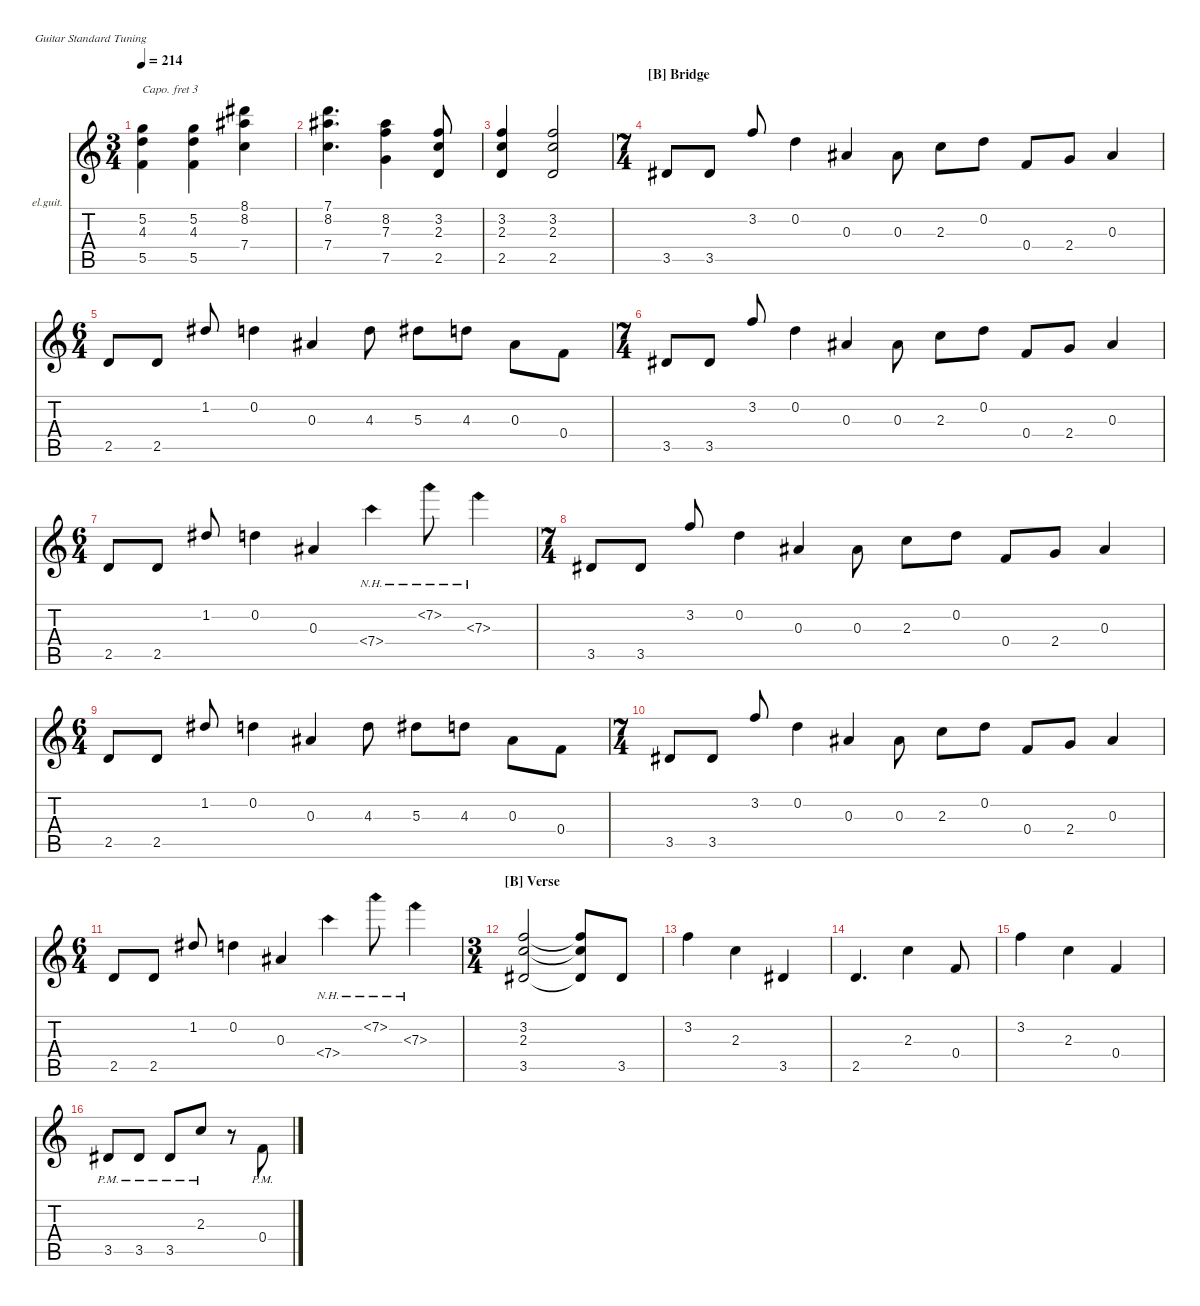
\hideDynamics
\bracketExtendMode nobrackets
\firstSystemTrackNameOrientation horizontal
\track ("Clean Guitar" "el.guit.") {instrument electricguitarclean}
\staff {score tabs}
\capo 3
\tuning (E4 B3 G3 D3 A2 E2)
\ts (3 4)
\tempo 214
\clef g2
\ks aminor
(5.2 4.3 5.5).4{dy mf} (5.2 4.3 5.5).4 (8.2{acc #} 8.1{acc #} 7.4).4 |
(7.4 7.1 8.2{acc #}).4{d} (8.2{acc #} 7.3 7.5).4 (2.5 2.3 3.2).8 |
(2.5 2.3 3.2).4 (2.5 2.3 3.2).2 |
\ts (7 4)
\section ("B" "Bridge")
3.5{acc #}.8{beam Up} 3.5{acc #}.8{beam Up} 3.2.8{beam Up} 0.2.4{beam Down} 0.3{acc #}.4{beam Up} 0.3{acc #}.8{beam Down} 2.3.8{beam Down} 0.2.8{beam Down} 0.4.8{beam Up} 2.4.8{beam Up} 0.3{acc #}.4{beam Up} |
\ts (6 4)
2.5.8{beam Up} 2.5.8{beam Up} 1.2{acc #}.8{beam Up} 0.2.4{beam Down} 0.3{acc #}.4{beam Up} 4.3.8{beam Down} 5.3{acc #}.8{beam Down} 4.3.8{beam Down} 0.3{acc #}.8{beam Down} 0.4.8{beam Down} |
\ts (7 4)
3.5{acc #}.8{beam Up} 3.5{acc #}.8{beam Up} 3.2.8{beam Up} 0.2.4{beam Down} 0.3{acc #}.4{beam Up} 0.3{acc #}.8{beam Down} 2.3.8{beam Down} 0.2.8{beam Down} 0.4.8{beam Up} 2.4.8{beam Up} 0.3{acc #}.4{beam Up} |
\ts (6 4)
2.5.8{beam Up} 2.5.8{beam Up} 1.2{acc #}.8{beam Up} 0.2.4{beam Down} 0.3{acc #}.4{beam Up} 7.4{nh}.4{beam Down} 7.2{nh}.8{beam Down} 7.3{nh}.4{beam Down} |
\ts (7 4)
3.5{acc #}.8{beam Up} 3.5{acc #}.8{beam Up} 3.2.8{beam Up} 0.2.4{beam Down} 0.3{acc #}.4{beam Up} 0.3{acc #}.8{beam Down} 2.3.8{beam Down} 0.2.8{beam Down} 0.4.8{beam Up} 2.4.8{beam Up} 0.3{acc #}.4{beam Up} |
\ts (6 4)
2.5.8{beam Up} 2.5.8{beam Up} 1.2{acc #}.8{beam Up} 0.2.4{beam Down} 0.3{acc #}.4{beam Up} 4.3.8{beam Down} 5.3{acc #}.8{beam Down} 4.3.8{beam Down} 0.3{acc #}.8{beam Down} 0.4.8{beam Down} |
\ts (7 4)
3.5{acc #}.8{beam Up} 3.5{acc #}.8{beam Up} 3.2.8{beam Up} 0.2.4{beam Down} 0.3{acc #}.4{beam Up} 0.3{acc #}.8{beam Down} 2.3.8{beam Down} 0.2.8{beam Down} 0.4.8{beam Up} 2.4.8{beam Up} 0.3{acc #}.4{beam Up} |
\ts (6 4)
2.5.8{beam Up} 2.5.8{beam Up} 1.2{acc #}.8{beam Up} 0.2.4{beam Down} 0.3{acc #}.4{beam Up} 7.4{nh}.4{beam Down} 7.2{nh}.8{beam Down} 7.3{nh}.4{beam Down} |
\ts (3 4)
\section ("B" "Verse")
(3.5{acc #} 2.3 3.2).2{beam Up} (3.5{t acc #} 2.3{t} 3.2{t}).8{beam Up} 3.5{acc #}.8{beam Up} |
3.2.4{beam Down} 2.3.4{beam Down} 3.5{acc #}.4{beam Up} |
2.5.4{d beam Up} 2.3.4{beam Down} 0.4.8{beam Up} |
3.2.4{beam Down} 2.3.4{beam Down} 0.4.4{beam Up} |
3.5{pm acc #}.8{beam Up} 3.5{pm acc #}.8{beam Up} 3.5{pm acc #}.8{beam Up} 2.3{pm}.8{beam Up} r.8{beam Down} 0.4{pm}.8{beam Up}
